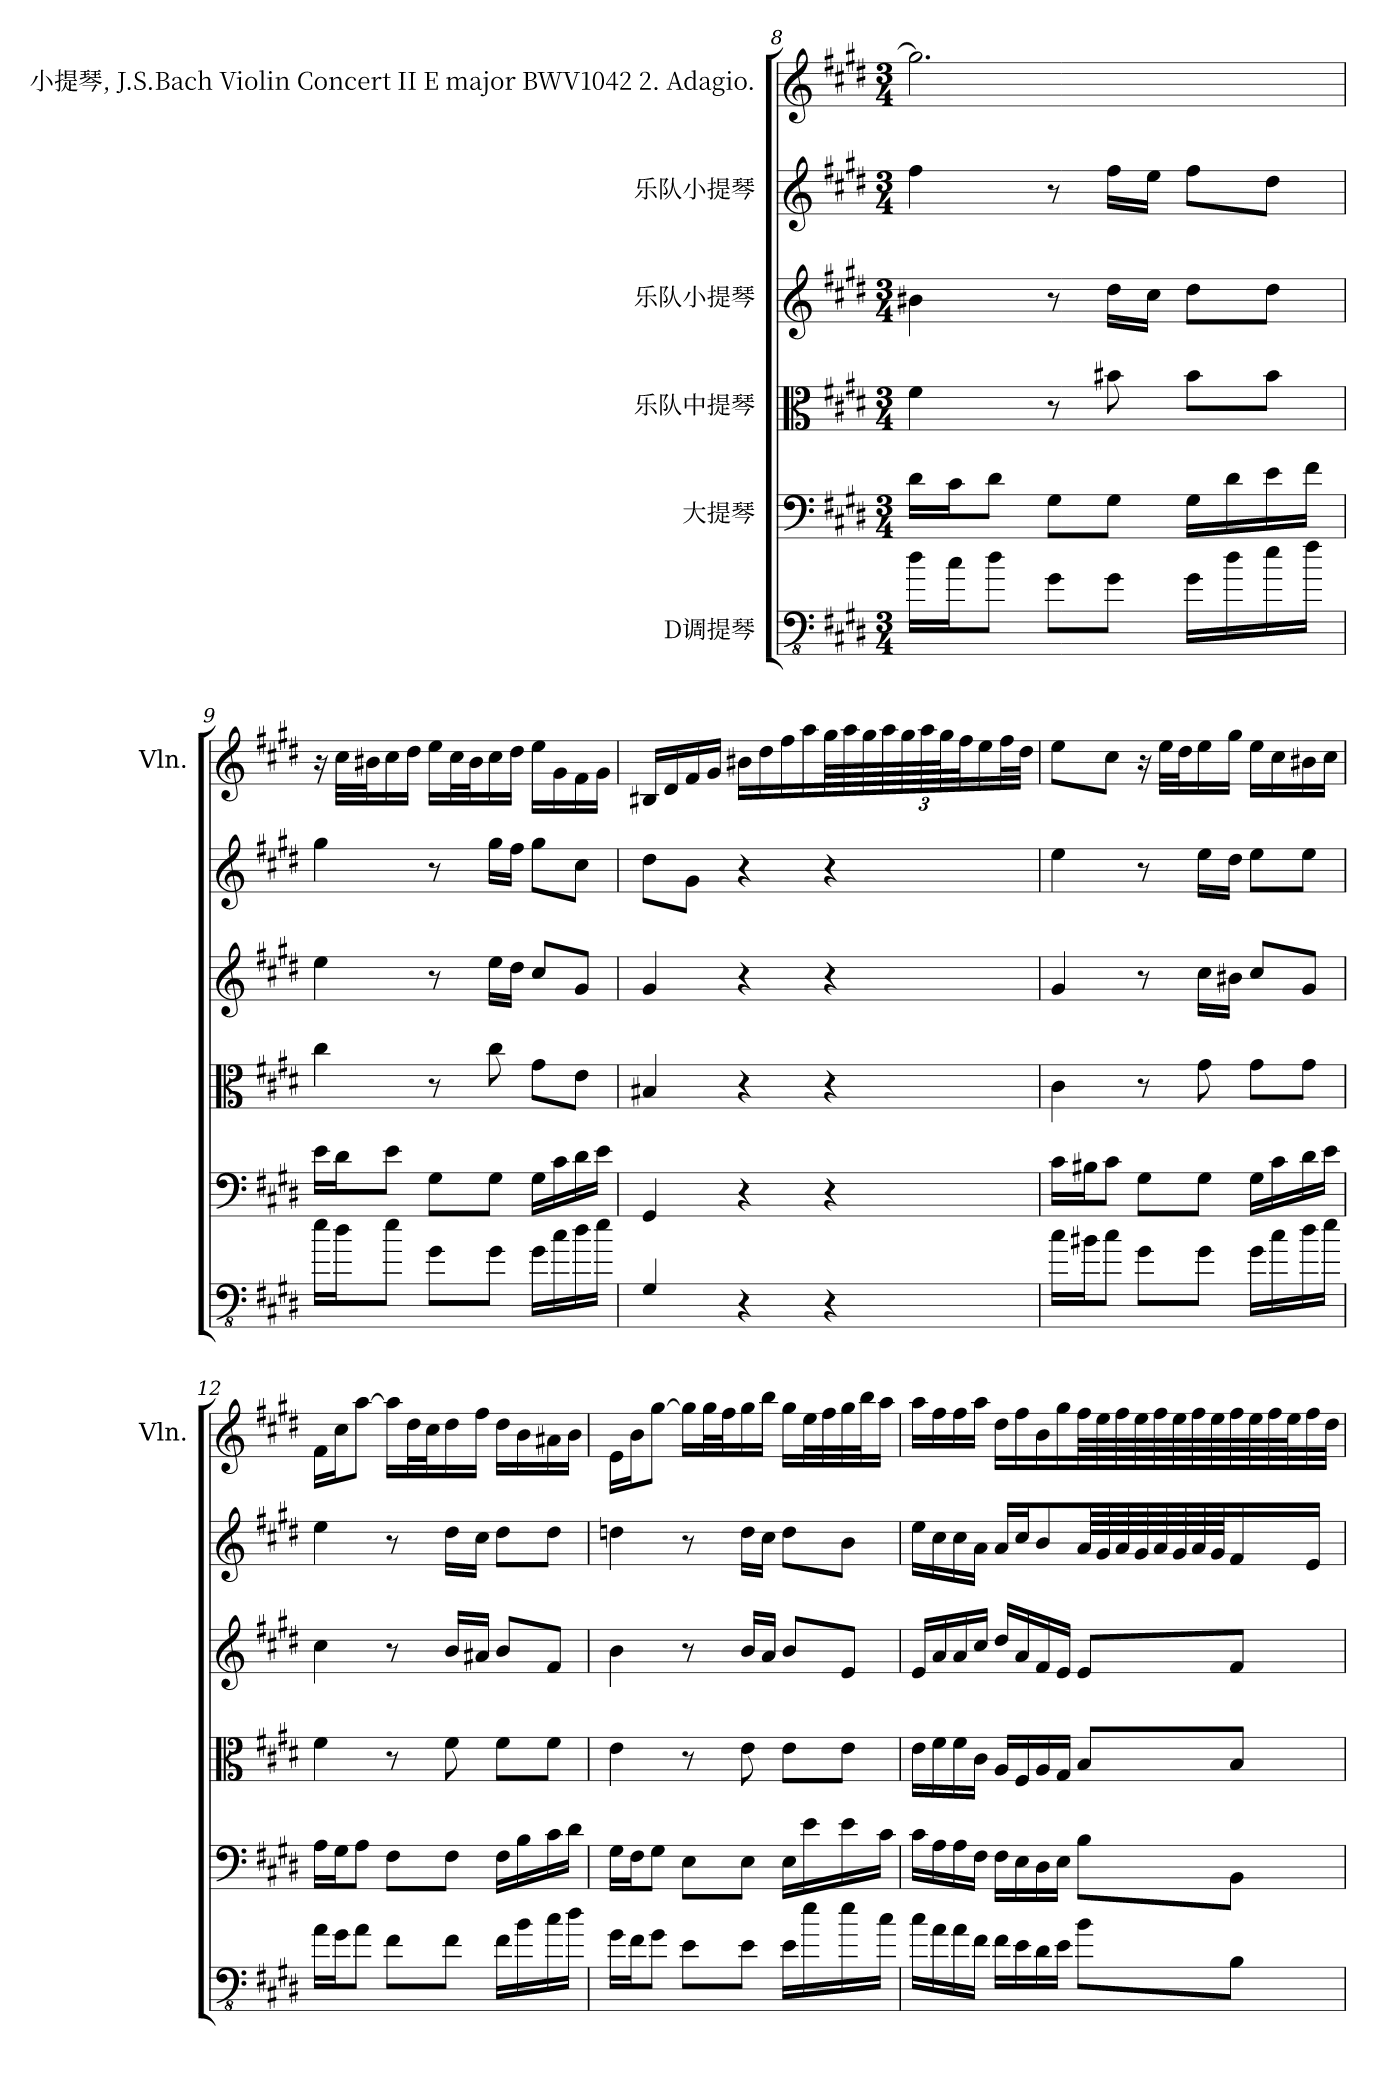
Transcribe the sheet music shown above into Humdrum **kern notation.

**kern	**kern	**kern	**kern	**kern	**kern
*part6	*part5	*part4	*part3	*part2	*part1
*staff6	*staff5	*staff4	*staff3	*staff2	*staff1
*I"D调提琴	*I"大提琴	*I"乐队中提琴	*I"乐队小提琴	*I"乐队小提琴	*I"小提琴, J.S.Bach Violin Concert II E major BWV1042 2. Adagio.
*	*	*	*	*	*I'Vln.
!!LO:LB:g=z
*clefFv4	*clefF4	*clefC3	*clefG2	*clefG2	*clefG2
*ITrd7c12	*	*	*	*	*
*k[f#c#g#d#]	*k[f#c#g#d#]	*k[f#c#g#d#]	*k[f#c#g#d#]	*k[f#c#g#d#]	*k[f#c#g#d#]
*M3/4	*M3/4	*M3/4	*M3/4	*M3/4	*M3/4
=8	=8	=8	=8	=8	=8
16D#\LL	16d#\LL	4f#\	4b#X\	4ff#\	2.gg#\]
16C#\J	16c#\J	.	.	.	.
8D#\J	8d#\J	.	.	.	.
8GG#\L	8G#\L	8r	8r	8r	.
8GG#\J	8G#\J	8b#X\	16dd#\LL	16ff#\LL	.
.	.	.	16cc#\JJ	16ee\JJ	.
16GG#\LL	16G#\LL	8b#\L	8dd#\L	8ff#\L	.
16D#\	16d#\	.	.	.	.
16E\	16e\	8b#\J	8dd#\J	8dd#\J	.
16F#\JJ	16f#\JJ	.	.	.	.
=9	=9	=9	=9	=9	=9
16E\LL	16e\LL	4cc#\	4ee\	4gg#\	16r
16D#\J	16d#\J	.	.	.	32cc#\LLL
.	.	.	.	.	32b#X\J
8E\J	8e\J	.	.	.	16cc#\
.	.	.	.	.	16dd#\JJ
8GG#\L	8G#\L	8r	8r	8r	16ee\LL
.	.	.	.	.	32cc#\L
.	.	.	.	.	32b#\J
8GG#\J	8G#\J	8cc#\	16ee\LL	16gg#\LL	16cc#\
.	.	.	16dd#\JJ	16ff#\JJ	16dd#\JJ
16GG#\LL	16G#\LL	8g#\L	8cc#/L	8gg#\L	16ee\LL
16C#\	16c#\	.	.	.	16g#\
16D#\	16d#\	8e\J	8g#/J	8cc#\J	16f#\
16E\JJ	16e\JJ	.	.	.	16g#\JJ
!!LO:PB:g=z
=10	=10	=10	=10	=10	=10
4GGG#/	4GG#/	4B#X/	4g#/	8dd#\L	16B#X/LL
.	.	.	.	.	16d#/
.	.	.	.	8g#\J	16f#/
.	.	.	.	.	16g#/JJ
4r	4r	4r	4r	4r	16b#X\LL
.	.	.	.	.	16dd#\
.	.	.	.	.	16ff#\
.	.	.	.	.	16aa\
4r	4r	4r	4r	4r	64gg#\LL
.	.	.	.	.	64aa\
.	.	.	.	.	64gg#\
.	.	.	.	.	64aa\
*	*	*	*	*	*Xbrackettup
.	.	.	.	.	96gg#\
.	.	.	.	.	96aa\
.	.	.	.	.	96gg#\J
.	.	.	.	.	32ff#\J
.	.	.	.	.	16ee\
.	.	.	.	.	32ff#\L
.	.	.	.	.	32dd#\JJJ
=11	=11	=11	=11	=11	=11
16C#\LL	16c#\LL	4c#\	4g#/	4ee\	8ee\L
16BB#X\J	16B#X\J	.	.	.	.
8C#\J	8c#\J	.	.	.	8cc#\J
8GG#\L	8G#\L	8r	8r	8r	16r
.	.	.	.	.	32ee\LLL
.	.	.	.	.	32dd#\J
8GG#\J	8G#\J	8g#\	16cc#\LL	16ee\LL	16ee\
.	.	.	16b#X\JJ	16dd#\JJ	16gg#\JJ
16GG#\LL	16G#\LL	8g#\L	8cc#/L	8ee\L	16ee\LL
16C#\	16c#\	.	.	.	16cc#\
16D#\	16d#\	8g#\J	8g#/J	8ee\J	16b#X\
16E\JJ	16e\JJ	.	.	.	16cc#\JJ
!!LO:LB:g=z
=12	=12	=12	=12	=12	=12
16AA\LL	16A\LL	4f#\	4cc#\	4ee\	16f#\LL
16GG#\J	16G#\J	.	.	.	16cc#\J
8AA\J	8A\J	.	.	.	[8aa\J
8FF#\L	8F#\L	8r	8r	8r	16aa\LL]
.	.	.	.	.	32dd#\L
.	.	.	.	.	32cc#\J
8FF#\J	8F#\J	8f#\	16b/LL	16dd#\LL	16dd#\
.	.	.	16a#X/JJ	16cc#\JJ	16ff#\JJ
16FF#\LL	16F#\LL	8f#\L	8b/L	8dd#\L	16dd#\LL
16BB\	16B\	.	.	.	16b\
16C#\	16c#\	8f#\J	8f#/J	8dd#\J	16a#X\
16D#\JJ	16d#\JJ	.	.	.	16b\JJ
=13	=13	=13	=13	=13	=13
16GG#\LL	16G#\LL	4e\	4b\	4ddn\	16e\LL
16FF#\J	16F#\J	.	.	.	16b\J
8GG#\J	8G#\J	.	.	.	[8gg#\J
8EE\L	8E\L	8r	8r	8r	16gg#\LL]
.	.	.	.	.	32gg#\L
.	.	.	.	.	32ff#\J
8EE\J	8E\J	8e\	16b/LL	16dd\LL	16gg#\
.	.	.	16a/JJ	16cc#\JJ	16bb\JJ
16EE\LL	16E\LL	8e\L	8b/L	8dd\L	16gg#\LL
16E\	16e\	.	.	.	32ee\L
.	.	.	.	.	32ff#\
16E\	16e\	8e\J	8e/J	8b\J	32gg#\
.	.	.	.	.	32bb\J
16C#\JJ	16c#\JJ	.	.	.	16aa\JJ
!!LO:PB:g=z
=14	=14	=14	=14	=14	=14
16C#\LL	16c#\LL	16e\LL	16e/LL	16ee\LL	16aa\LL
16AA\	16A\	16f#\	16a/	16cc#\	16ff#\
16AA\	16A\	16f#\	16a/	16cc#\	16ff#\
16FF#\JJ	16F#\JJ	16c#\JJ	16cc#/JJ	16a\JJ	16aa\JJ
16FF#\LL	16F#\LL	16A/LL	16dd#/LL	16a/LL	16dd#\LL
16EE\	16E\	16F#/	16a/	16cc#/J	16ff#\
16DD#\	16D#\	16A/	16f#/	8b/	16b\
16EE\JJ	16E\JJ	16G#/JJ	16e/JJ	.	16gg#\
8BB\L	8B\L	8B/L	8e/L	64a/LLL	64ff#\LL
.	.	.	.	64g#/	64ee\
.	.	.	.	64a/	64ff#\
.	.	.	.	64g#/	64ee\
.	.	.	.	64a/	64ff#\
.	.	.	.	64g#/	64ee\
.	.	.	.	64a/	64ff#\
.	.	.	.	64g#/JJ	64ee\
8BBB\J	8BB\J	8B/J	8f#/J	16f#/	64ff#\
.	.	.	.	.	64ee\
.	.	.	.	.	64ff#\
.	.	.	.	.	64ee\J
.	.	.	.	16e/JJ	32ff#\
.	.	.	.	.	32dd#\JJJ
=	=	=	=	=	=
*-	*-	*-	*-	*-	*-
